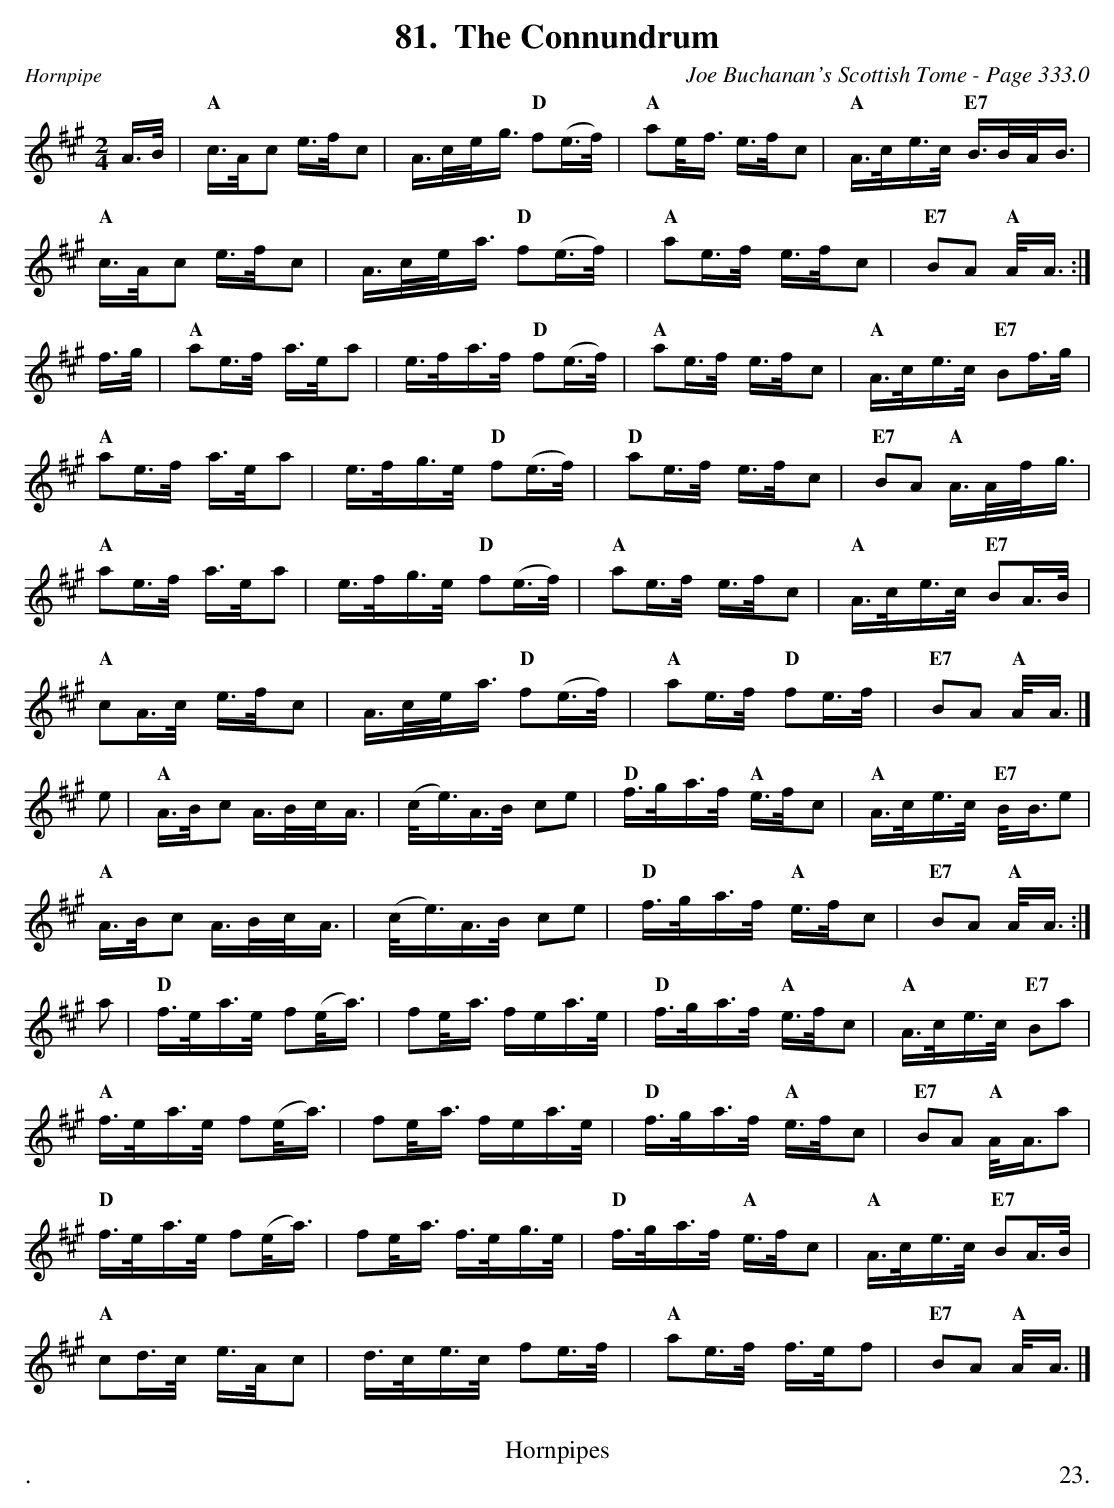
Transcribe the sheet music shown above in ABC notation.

X:1
T:Connundrum, The
C:Joe Buchanan's Scottish Tome - Page 333.0
L:1/8
M:2/4
K:A
A/>B/ | "A" c/>A/c e/>f/c | A/>c/e/<g/ "D" f(e/>f/) | "A" ae/<f/ e/>f/c | "A" A/>c/e/>c/ "E7" B/>B/A/<B/ |
"A" c/>A/c e/>f/c | A/>c/e/<a/ "D" f(e/>f/) | "A" ae/>f/ e/>f/c | "E7" BA "A" A/<A/ :|
f/>g/ | "A" ae/>f/ a/>e/a | e/>f/a/>f/ "D" f(e/>f/) | "A" ae/>f/ e/>f/c | "A" A/>c/e/>c/ "E7" Bf/>g/ |
"A" ae/>f/ a/>e/a | e/>f/g/>e/ "D" f(e/>f/) | "D" ae/>f/ e/>f/c | "E7" BA "A" A/>A/f/<g/ |
"A" ae/>f/ a/>e/a | e/>f/g/>e/ "D" f(e/>f/) | "A" ae/>f/ e/>f/c | "A" A/>c/e/>c/ "E7" BA/>B/ |
"A" cA/>c/ e/>f/c | A/>c/e/<a/ "D" f(e/>f/) | "A" ae/>f/ "D" fe/>f/ | "E7" BA "A" A/<A/ |]
e | "A" A/>B/c A/>B/c/<A/ | (c/<e/)A/>B/ ce | "D" f/>g/a/>f/ "A" e/>f/c | "A" A/>c/e/>c/ "E7" B/<B/e |
"A" A/>B/c A/>B/c/<A/ | (c/<e/)A/>B/ ce | "D" f/>g/a/>f/ "A" e/>f/c | "E7" BA "A" A/<A/ :|
a | "D" f/>e/a/>e/ f(e/<a/) | fe/<a/ f/e/a/>e/ | "D" f/>g/a/>f/ "A" e/>f/c | "A" A/>c/e/>c/ "E7" Ba |
"A" f/>e/a/>e/ f(e/<a/) | fe/<a/ f/e/a/>e/ | "D" f/>g/a/>f/ "A" e/>f/c | "E7" BA "A" A/<A/a |
"D" f/>e/a/>e/ f(e/<a/) | fe/<a/ f/>e/g/>e/ | "D" f/>g/a/>f/ "A" e/>f/c | "A" A/>c/e/>c/ "E7" BA/>B/ |
"A" cd/>c/ e/>A/c | d/>c/e/>c/ fe/>f/ | "A" ae/>f/ f/>e/f | "E7" BA "A" A/<A/ |]
